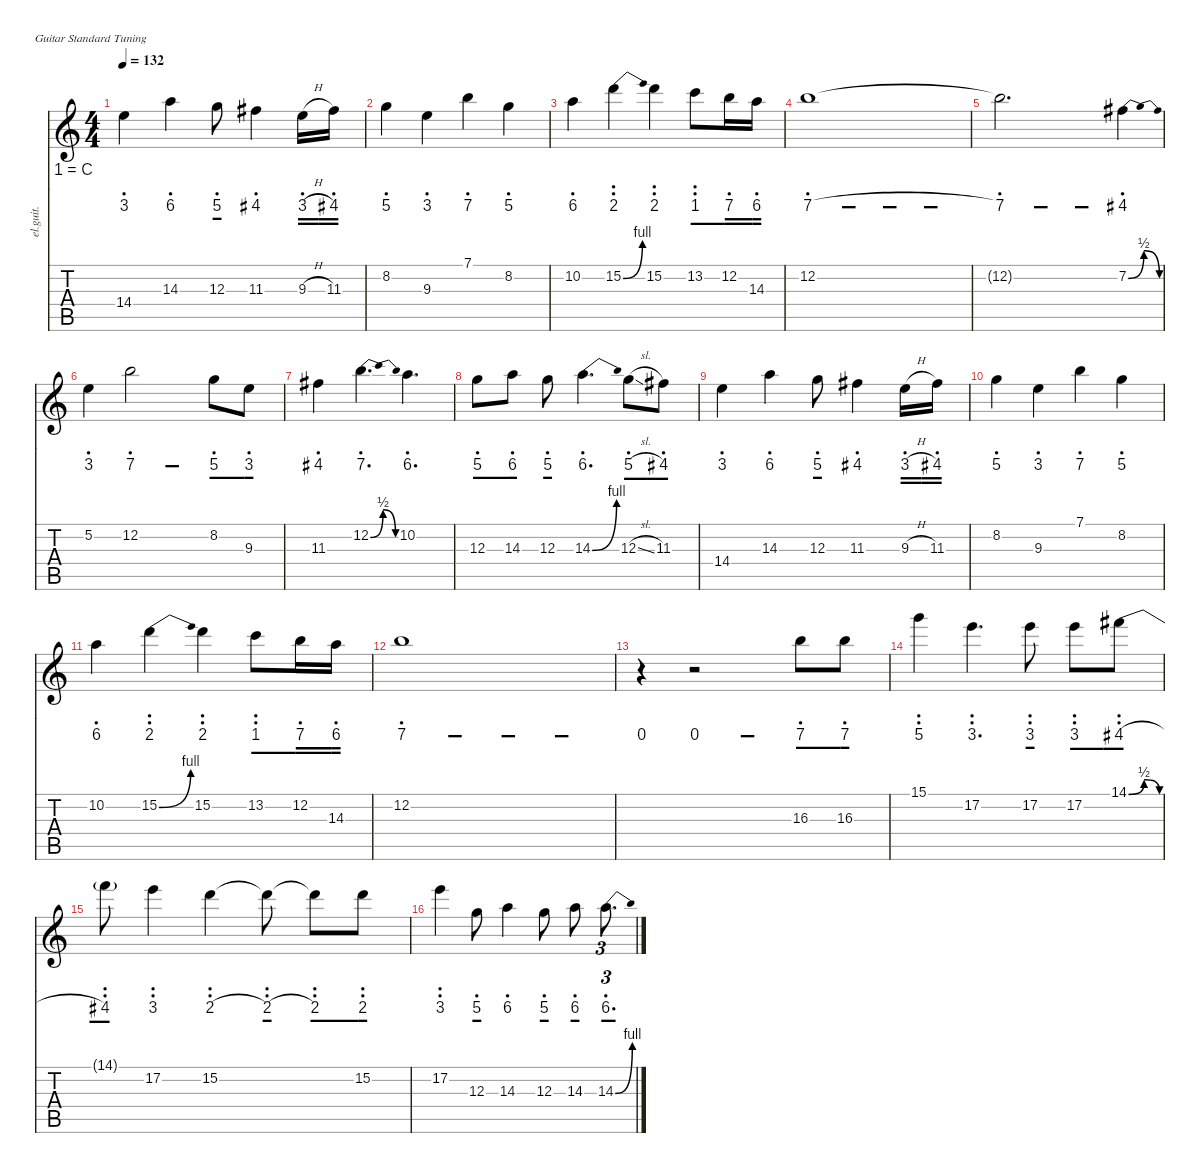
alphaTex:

\defaultSystemsLayout 4
\hideDynamics
\bracketExtendMode nobrackets
\track ("Lead" "el.guit.") {instrument electricguitarclean}
\staff {score tabs numbered}
\tuning (E4 B3 G3 D3 A2 E2)
\ts (4 4)
\tempo 132
\clef g2
\ks c
14.4.4{dy f beam Down} 14.3.4{beam Down} 12.3.8{beam Down} 11.3{acc #}.4{beam Down} 9.3{h}.16{beam Down} 11.3{acc #}.16{beam Down} |
8.2.4{beam Down} 9.3.4{beam Down} 7.1.4{beam Down} 8.2.4{beam Down} |
10.2.4{beam Down} 15.2{be (bend 0 0 15 4)}.4{beam Down} 15.2.4{beam Down} 13.2.8{dy mf beam Down} 12.2.16{dy f beam Down} 14.3.16{beam Down} |
12.2.1{beam Down} |
12.2{t}.2{d beam Down} 7.2{be (bendrelease 0 0 24 2 30.599999999999998 2 44.4 0) acc #}.4{dy mf beam Down} |
5.2.4{dy f beam Down} 12.2.2{beam Down} 8.2.8{beam Down} 9.3.8{beam Down} |
11.3{acc #}.4{beam Down} 12.2{be (bendrelease 0 0 9.999999599999999 2 37.0000008 2 60 0)}.4{d beam Down} 10.2.4{d beam Down} |
12.3.8{beam Down} 14.3.8{beam Down} 12.3.8{beam Down} 14.3{be (bend 0 0 60 4)}.4{d beam Down} 12.3{sl}.8{beam Down} 11.3{acc #}.8{beam Down} |
14.4.4{beam Down} 14.3.4{beam Down} 12.3.8{beam Down} 11.3{acc #}.4{beam Down} 9.3{h}.16{beam Down} 11.3{acc #}.16{beam Down} |
8.2.4{beam Down} 9.3.4{beam Down} 7.1.4{beam Down} 8.2.4{beam Down} |
10.2.4{beam Down} 15.2{be (bend 0 0 15 4)}.4{beam Down} 15.2.4{beam Down} 13.2.8{dy mf beam Down} 12.2.16{dy f beam Down} 14.3.16{beam Down} |
12.2.1{beam Down} |
r.4{beam Down} r.2{beam Down} 16.3.8{beam Down} 16.3.8{beam Down} |
15.1.4{beam Down} 17.2.4{d beam Down} 17.2.8{beam Down} 17.2.8{beam Down} 14.1{be (bendrelease 0 0 23.4 2 27.599999999999998 2 45 0) acc #}.8{beam Down} |
14.1{t acc #}.8{beam Down} 17.2.4{beam Down} 15.2.4{beam Down} 15.2{t}.8{beam Down} 15.2{t}.8{beam Down} 15.2.8{beam Down} |
17.2.4{beam Down} 12.3.8{beam Down} 14.3.4{beam Down} 12.3.8{beam Down} 14.3.8{beam Down} 14.3{be (bend 0 0 60 4)}.8{d tu (3 2) beam Down}
